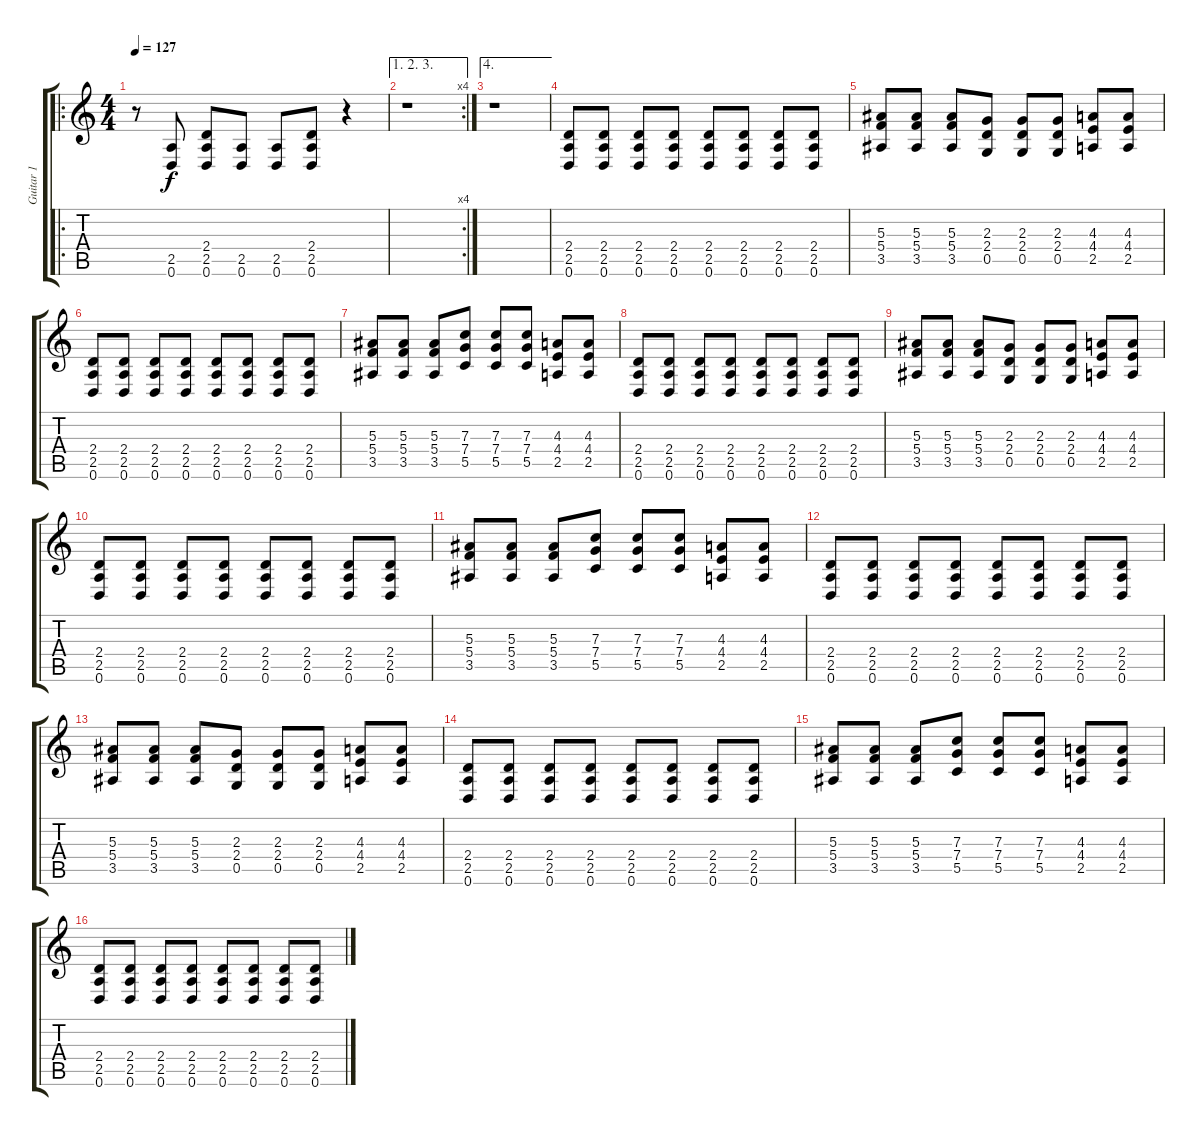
\track ("Guitar 1" "Guitar 1") {instrument distortionguitar}
\staff {score tabs}
\tuning (D4 A3 F3 C3 G2 D2) {hide}
\ro
\ts (4 4)
\tempo 127
\clef g2
\ks c
r.8{dy f} (2.5 0.6).8 (2.4 2.5 0.6).8 (2.5 0.6).8 (2.5 0.6).8 (2.4 2.5 0.6).8 r.4 |
\ae (1 2 3)
\rc 4
r.1 |
\ae 4
r.1 |
(2.4 2.5 0.6).8 (2.4 2.5 0.6).8 (2.4 2.5 0.6).8 (2.4 2.5 0.6).8 (2.4 2.5 0.6).8 (2.4 2.5 0.6).8 (2.4 2.5 0.6).8 (2.4 2.5 0.6).8 |
(5.3 5.4 3.5).8 (5.3 5.4 3.5).8 (5.3 5.4 3.5).8 (2.3 2.4 0.5).8 (2.3 2.4 0.5).8 (2.3 2.4 0.5).8 (4.3 4.4 2.5).8 (4.3 4.4 2.5).8 |
(2.4 2.5 0.6).8 (2.4 2.5 0.6).8 (2.4 2.5 0.6).8 (2.4 2.5 0.6).8 (2.4 2.5 0.6).8 (2.4 2.5 0.6).8 (2.4 2.5 0.6).8 (2.4 2.5 0.6).8 |
(5.3 5.4 3.5).8 (5.3 5.4 3.5).8 (5.3 5.4 3.5).8 (7.3 7.4 5.5).8 (7.3 7.4 5.5).8 (7.3 7.4 5.5).8 (4.3 4.4 2.5).8 (4.3 4.4 2.5).8 |
(2.4 2.5 0.6).8 (2.4 2.5 0.6).8 (2.4 2.5 0.6).8 (2.4 2.5 0.6).8 (2.4 2.5 0.6).8 (2.4 2.5 0.6).8 (2.4 2.5 0.6).8 (2.4 2.5 0.6).8 |
(5.3 5.4 3.5).8 (5.3 5.4 3.5).8 (5.3 5.4 3.5).8 (2.3 2.4 0.5).8 (2.3 2.4 0.5).8 (2.3 2.4 0.5).8 (4.3 4.4 2.5).8 (4.3 4.4 2.5).8 |
(2.4 2.5 0.6).8 (2.4 2.5 0.6).8 (2.4 2.5 0.6).8 (2.4 2.5 0.6).8 (2.4 2.5 0.6).8 (2.4 2.5 0.6).8 (2.4 2.5 0.6).8 (2.4 2.5 0.6).8 |
(5.3 5.4 3.5).8 (5.3 5.4 3.5).8 (5.3 5.4 3.5).8 (7.3 7.4 5.5).8 (7.3 7.4 5.5).8 (7.3 7.4 5.5).8 (4.3 4.4 2.5).8 (4.3 4.4 2.5).8 |
(2.4 2.5 0.6).8 (2.4 2.5 0.6).8 (2.4 2.5 0.6).8 (2.4 2.5 0.6).8 (2.4 2.5 0.6).8 (2.4 2.5 0.6).8 (2.4 2.5 0.6).8 (2.4 2.5 0.6).8 |
(5.3 5.4 3.5).8 (5.3 5.4 3.5).8 (5.3 5.4 3.5).8 (2.3 2.4 0.5).8 (2.3 2.4 0.5).8 (2.3 2.4 0.5).8 (4.3 4.4 2.5).8 (4.3 4.4 2.5).8 |
(2.4 2.5 0.6).8 (2.4 2.5 0.6).8 (2.4 2.5 0.6).8 (2.4 2.5 0.6).8 (2.4 2.5 0.6).8 (2.4 2.5 0.6).8 (2.4 2.5 0.6).8 (2.4 2.5 0.6).8 |
(5.3 5.4 3.5).8 (5.3 5.4 3.5).8 (5.3 5.4 3.5).8 (7.3 7.4 5.5).8 (7.3 7.4 5.5).8 (7.3 7.4 5.5).8 (4.3 4.4 2.5).8 (4.3 4.4 2.5).8 |
(2.4 2.5 0.6).8 (2.4 2.5 0.6).8 (2.4 2.5 0.6).8 (2.4 2.5 0.6).8 (2.4 2.5 0.6).8 (2.4 2.5 0.6).8 (2.4 2.5 0.6).8 (2.4 2.5 0.6).8
